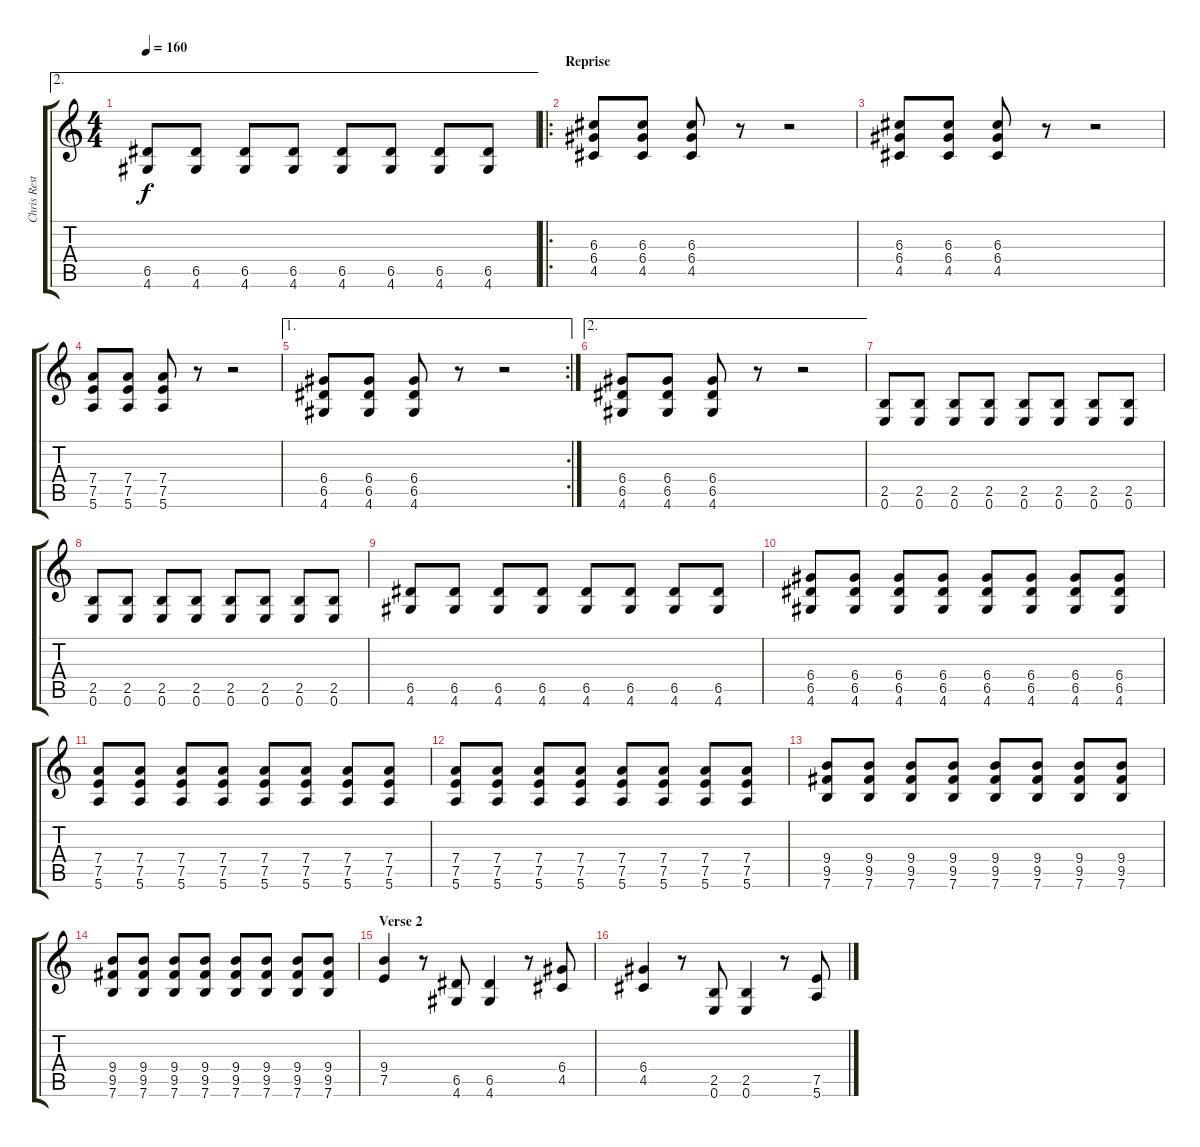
\track ("Chris Rest" "Chris Rest") {instrument distortionguitar}
\staff {score tabs}
\tuning (E4 B3 G3 D3 A2 E2) {hide}
\ae 2
\ts (4 4)
\tempo 160
\clef g2
\ks c
(6.5 4.6).8{dy f} (6.5 4.6).8{instrument electricguitarmuted} (6.5 4.6).8 (6.5 4.6).8 (6.5 4.6).8 (6.5 4.6).8 (6.5 4.6).8 (6.5 4.6).8 |
\ro
\section ("" "Reprise")
(6.3 6.4 4.5).8{instrument distortionguitar} (6.3 6.4 4.5).8 (6.3 6.4 4.5).8 r.8 r.2 |
(6.3 6.4 4.5).8 (6.3 6.4 4.5).8 (6.3 6.4 4.5).8 r.8 r.2 |
(7.4 7.5 5.6).8 (7.4 7.5 5.6).8 (7.4 7.5 5.6).8 r.8 r.2 |
\ae 1
\rc 2
(6.4 6.5 4.6).8 (6.4 6.5 4.6).8 (6.4 6.5 4.6).8 r.8 r.2 |
\ae 2
(6.4 6.5 4.6).8 (6.4 6.5 4.6).8 (6.4 6.5 4.6).8 r.8 r.2 |
(2.5 0.6).8{instrument electricguitarmuted} (2.5 0.6).8 (2.5 0.6).8 (2.5 0.6).8 (2.5 0.6).8 (2.5 0.6).8 (2.5 0.6).8 (2.5 0.6).8 |
(2.5 0.6).8 (2.5 0.6).8 (2.5 0.6).8 (2.5 0.6).8 (2.5 0.6).8 (2.5 0.6).8 (2.5 0.6).8 (2.5 0.6).8 |
(6.5 4.6).8 (6.5 4.6).8 (6.5 4.6).8 (6.5 4.6).8 (6.5 4.6).8 (6.5 4.6).8 (6.5 4.6).8 (6.5 4.6).8 |
(6.4 6.5 4.6).8 (6.4 6.5 4.6).8 (6.4 6.5 4.6).8 (6.4 6.5 4.6).8 (6.4 6.5 4.6).8 (6.4 6.5 4.6).8{instrument distortionguitar} (6.4 6.5 4.6).8 (6.4 6.5 4.6).8 |
(7.4 7.5 5.6).8 (7.4 7.5 5.6).8 (7.4 7.5 5.6).8 (7.4 7.5 5.6).8 (7.4 7.5 5.6).8 (7.4 7.5 5.6).8 (7.4 7.5 5.6).8 (7.4 7.5 5.6).8 |
(7.4 7.5 5.6).8 (7.4 7.5 5.6).8 (7.4 7.5 5.6).8 (7.4 7.5 5.6).8 (7.4 7.5 5.6).8 (7.4 7.5 5.6).8 (7.4 7.5 5.6).8 (7.4 7.5 5.6).8 |
(9.4 9.5 7.6).8 (9.4 9.5 7.6).8 (9.4 9.5 7.6).8 (9.4 9.5 7.6).8 (9.4 9.5 7.6).8 (9.4 9.5 7.6).8 (9.4 9.5 7.6).8 (9.4 9.5 7.6).8 |
(9.4 9.5 7.6).8 (9.4 9.5 7.6).8 (9.4 9.5 7.6).8 (9.4 9.5 7.6).8 (9.4 9.5 7.6).8 (9.4 9.5 7.6).8 (9.4 9.5 7.6).8 (9.4 9.5 7.6).8 |
\section ("" "Verse 2")
(9.4 7.5).4{instrument distortionguitar} r.8 (6.5 4.6).8 (6.5 4.6).4 r.8 (6.4 4.5).8 |
(6.4 4.5).4 r.8 (2.5 0.6).8 (2.5 0.6).4 r.8 (7.5 5.6).8
